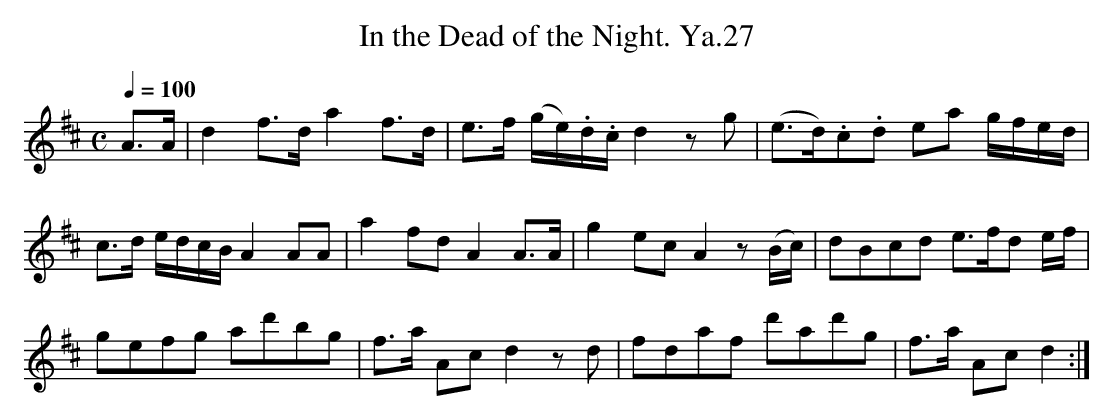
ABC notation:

X:1
T:In the Dead of the Night. Ya.27
L:1/8
M:C
Q:1/4=100
K:D
A>A|d2f>da2f>d|e>f (g/e/).d/.c/ d2zg | (e>d).c.d ea g/f/e/d/ |
c>d e/d/c/B/ A2AA|a2fdA2A>A | g2ecA2z(B/c/) | dBcd e>fd e/f/ |
gefg ad'bg | f>a Ac d2zd | fdaf d'ad'g|f>a Ac d2:|
